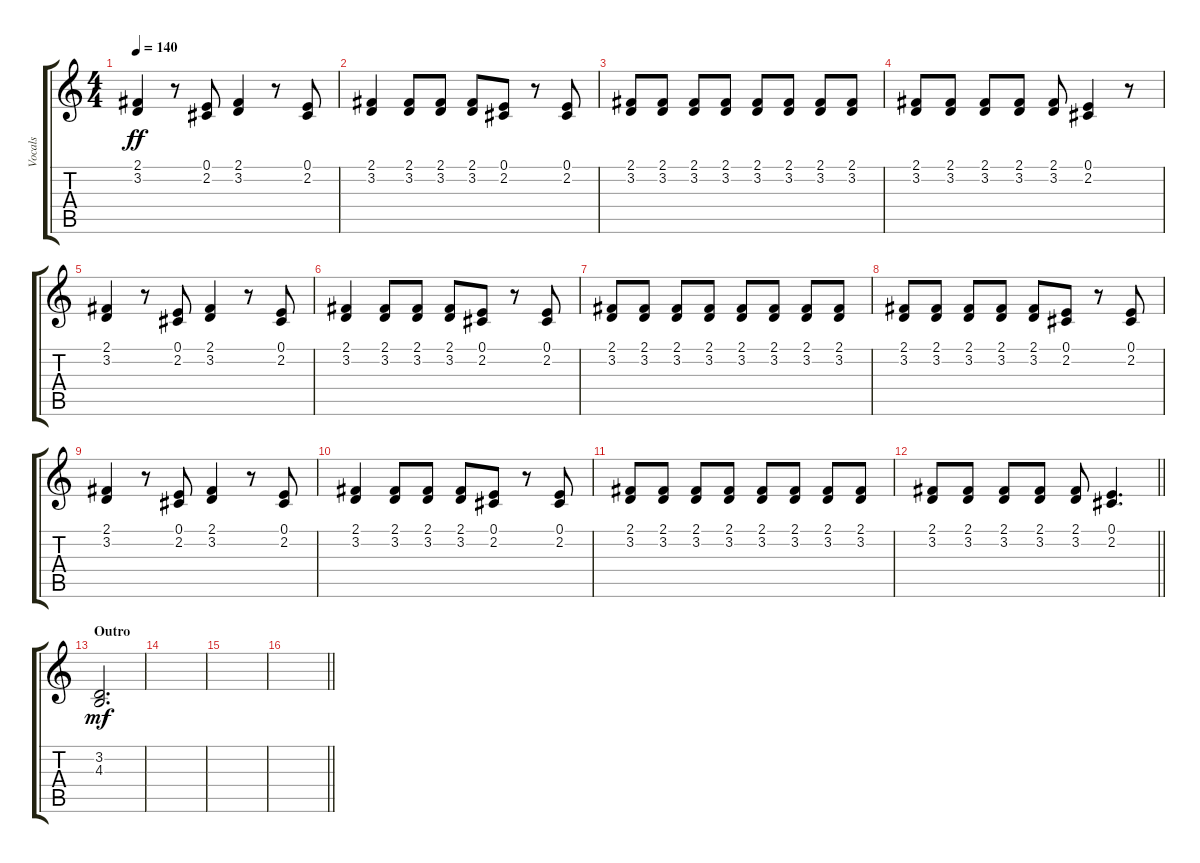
\track ("Vocals" "Vocals") {instrument altosax}
\staff {score tabs}
\tuning (E4 B3 G3 D3 A2 E2) {hide}
\ts (4 4)
\tempo 140
\clef g2
\ks c
(2.1 3.2).4{dy ff} r.8 (0.1 2.2).8 (2.1 3.2).4 r.8 (0.1 2.2).8 |
(2.1 3.2).4 (2.1 3.2).8 (2.1 3.2).8 (2.1 3.2).8 (0.1 2.2).8 r.8 (0.1 2.2).8 |
(2.1 3.2).8 (2.1 3.2).8 (2.1 3.2).8 (2.1 3.2).8 (2.1 3.2).8 (2.1 3.2).8 (2.1 3.2).8 (2.1 3.2).8 |
(2.1 3.2).8 (2.1 3.2).8 (2.1 3.2).8 (2.1 3.2).8 (2.1 3.2).8 (0.1 2.2).4 r.8 |
(2.1 3.2).4 r.8 (0.1 2.2).8 (2.1 3.2).4 r.8 (0.1 2.2).8 |
(2.1 3.2).4 (2.1 3.2).8 (2.1 3.2).8 (2.1 3.2).8 (0.1 2.2).8 r.8 (0.1 2.2).8 |
(2.1 3.2).8 (2.1 3.2).8 (2.1 3.2).8 (2.1 3.2).8 (2.1 3.2).8 (2.1 3.2).8 (2.1 3.2).8 (2.1 3.2).8 |
(2.1 3.2).8 (2.1 3.2).8 (2.1 3.2).8 (2.1 3.2).8 (2.1 3.2).8 (0.1 2.2).8 r.8 (0.1 2.2).8 |
(2.1 3.2).4 r.8 (0.1 2.2).8 (2.1 3.2).4 r.8 (0.1 2.2).8 |
(2.1 3.2).4 (2.1 3.2).8 (2.1 3.2).8 (2.1 3.2).8 (0.1 2.2).8 r.8 (0.1 2.2).8 |
(2.1 3.2).8 (2.1 3.2).8 (2.1 3.2).8 (2.1 3.2).8 (2.1 3.2).8 (2.1 3.2).8 (2.1 3.2).8 (2.1 3.2).8 |
\barLineRight lightlight
(2.1 3.2).8 (2.1 3.2).8 (2.1 3.2).8 (2.1 3.2).8 (2.1 3.2).8 (0.1 2.2).4{d} |
\section ("" "Outro")
(3.2 4.3).2{d dy mf} |
|
|
\barLineRight lightlight
